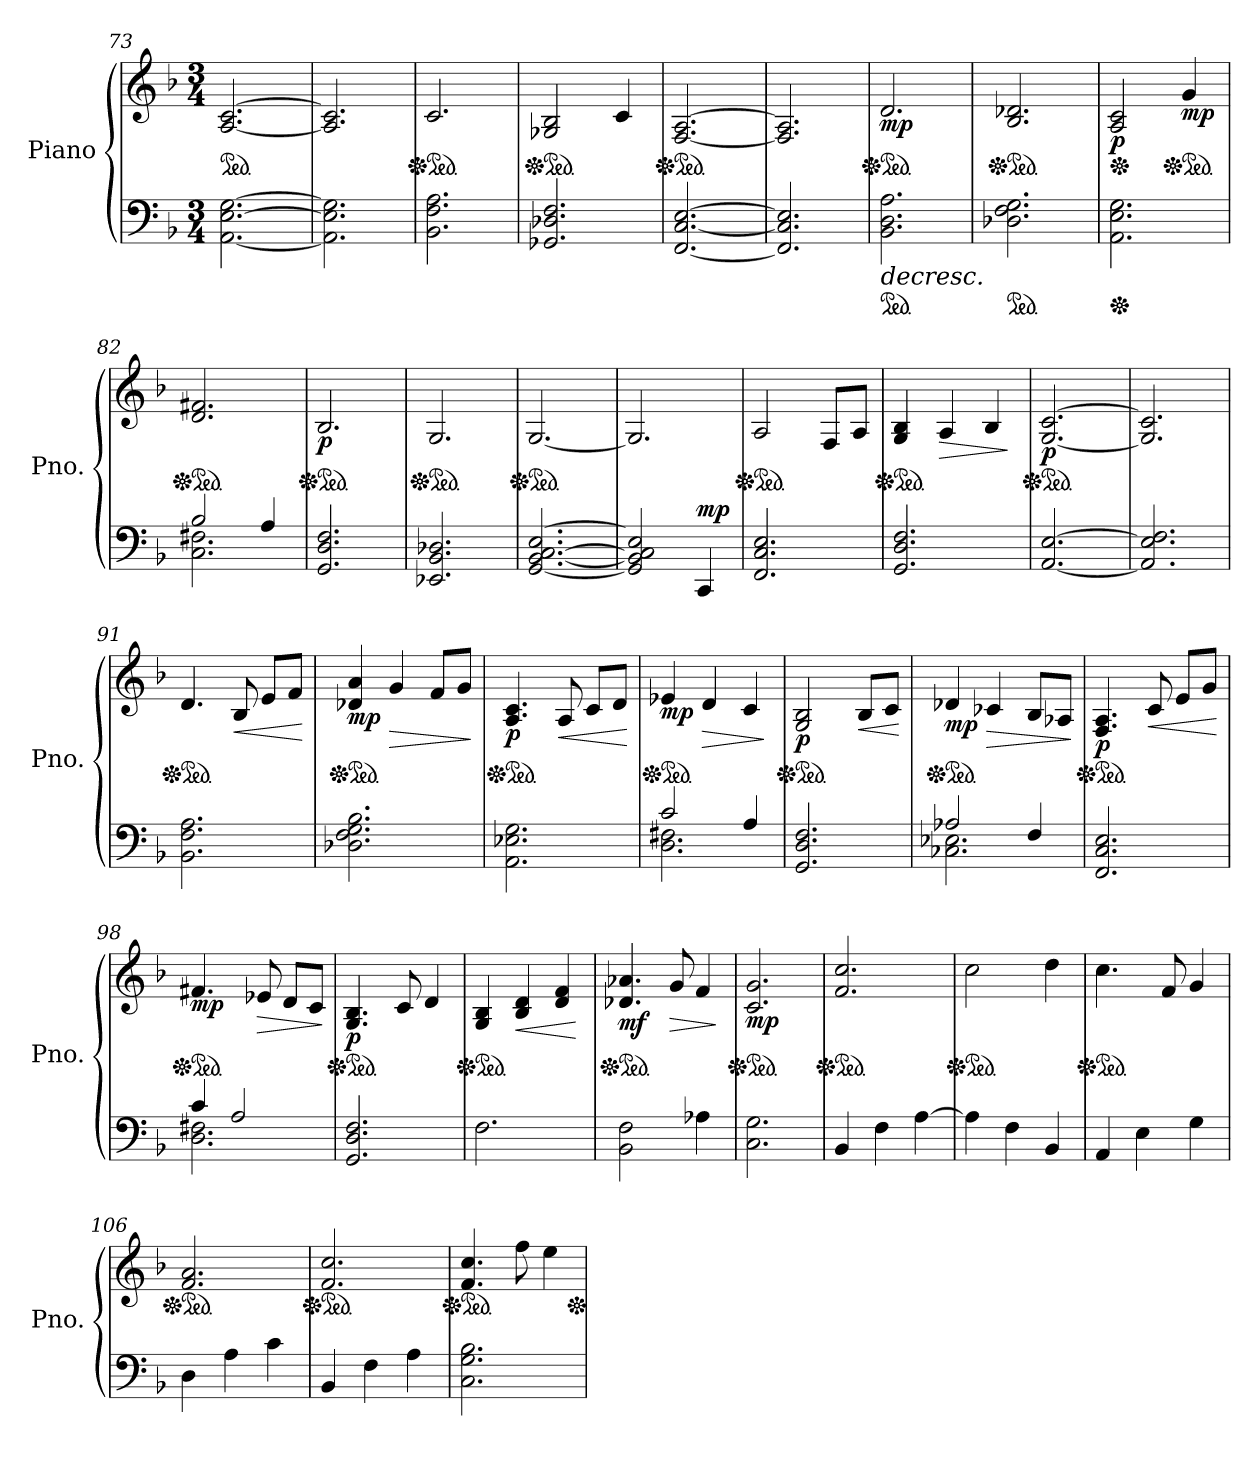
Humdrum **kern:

**kern	**kern	**dynam
*part1	*part1	*part1
*staff2	*staff1	*staff1/2
*I"Piano	*	*
*I'Pno.	*	*
!!LO:LB:g=z
*clefF4	*clefG2	*
*k[b-]	*k[b-]	*
*M3/4	*M3/4	*
*	*ped	*
=73	=73	=73
[2.AA\ [2.E\ [2.G\	[2.A/ [2.c/	.
=74	=74	=74
2.AA\] 2.E\] 2.G\]	2.A/] 2.c/]	.
=75	=75	=75
*	*Xped	*
*	*ped	*
2.BB-\ 2.F\ 2.A\	2.c/	.
=76	=76	=76
*	*Xped	*
*	*ped	*
2.GG-X/ 2.D-X/ 2.F/	2G-X/ 2B-/	.
.	4c/	.
=77	=77	=77
*	*Xped	*
*	*ped	*
[2.FF/ [2.C/ [2.E/	[2.F/ [2.A/	.
=78	=78	=78
2.FF/] 2.C/] 2.E/]	2.F/] 2.A/]	.
=79	=79	=79
*ped	*	*
!	!	!LO:HP:b=2
*	*Xped	*
*	*ped	*
!	!	!LO:DY:n=1:b
2.BB-\ 2.D\ 2.A\	2.d/	> mp
=80	=80	=80
*ped	*	*
*	*Xped	*
*	*ped	*
2.D-X\ 2.F\ 2.G\	2.B-/ 2.d-X/	.
=81	=81	=81
*Xped	*	*
*	*Xped	*
!	!	!LO:DY:b
2.AA\ 2.E\ 2.G\	2A/ 2c/	p
*	*Xped	*
*	*ped	*
!	!	!LO:DY:n=1:b
.	4g/	] mp
=82	=82	=82
*^	*	*
*	*	*Xped	*
*	*	*ped	*
2B-/	2.C\ 2.F#X\	2.d/ 2.f#X/	.
4A/	.	.	.
*v	*v	*	*
=83	=83	=83
*	*Xped	*
*	*ped	*
!	!	!LO:DY:b
2.GG/ 2.D/ 2.F/	2.B-/	p
=84	=84	=84
*	*Xped	*
*	*ped	*
2.EE-X/ 2.BB-/ 2.D-X/	2.G/	.
=85	=85	=85
*	*Xped	*
*	*ped	*
[2.GG/ [2.BB-/ [2.C/ [2.E/	[2.G/	.
=86	=86	=86
2GG/] 2BB-/] 2C/] 2E/]	2.G/]	.
!	!	!LO:DY:a=2
4CC/	.	mp
=87	=87	=87
*	*Xped	*
*	*ped	*
2.FF/ 2.C/ 2.E/	2A/	.
.	8F/L	.
.	8A/J	.
!!LO:LB:g=z
=88	=88	=88
*	*Xped	*
*	*ped	*
2.GG/ 2.D/ 2.F/	4G/ 4B-/	.
!	!	!LO:HP:b
.	4A/	>
.	4B-/	.
.	.	]
=89	=89	=89
*	*Xped	*
*	*ped	*
!	!	!LO:DY:b
[2.AA/ [2.E/	[2.G/ [2.c/	p
=90	=90	=90
2.AA/] 2.E/] 2.F/	2.G/] 2.c/]	.
=91	=91	=91
*	*Xped	*
*	*ped	*
2.BB-\ 2.F\ 2.A\	4.d/	.
!	!	!LO:HP:b
.	8B-/	<
.	8e/L	.
.	8f/J	.
.	.	[
=92	=92	=92
*	*Xped	*
*	*ped	*
!	!	!LO:DY:b
2.D-X\ 2.F\ 2.G\ 2.B-\	4d-X/ 4a/	mp
!	!	!LO:HP:b
.	4g/	>
.	8f/L	.
.	8g/J	.
.	.	]
=93	=93	=93
*	*Xped	*
*	*ped	*
!	!	!LO:DY:b
2.AA\ 2.E-X\ 2.G\	4.A/ 4.c/	p
!	!	!LO:HP:b
.	8A/	<
.	8c/L	.
.	8d/J	.
.	.	[
=94	=94	=94
*^	*	*
*	*	*Xped	*
*	*	*ped	*
!	!	!	!LO:DY:b
2c/	2.D\ 2.F#X\	4e-X/	mp
!	!	!	!LO:HP:b
.	.	4d/	>
4A/	.	4c/	.
*v	*v	*	*
.	.	]
=95	=95	=95
*	*Xped	*
*	*ped	*
!	!	!LO:DY:b
2.GG/ 2.D/ 2.F/	2G/ 2B-/	p
!	!	!LO:HP:b
.	8B-/L	<
.	8c/J	.
.	.	[
=96	=96	=96
*^	*	*
*	*	*Xped	*
*	*	*ped	*
!	!	!	!LO:DY:b
2A-X/	2.C-X\ 2.E-X\	4d-X/	mp
!	!	!	!LO:HP:b
.	.	4c-X/	>
4F/	.	8B-/L	.
.	.	8A-X/J	.
*v	*v	*	*
.	.	]
!!LO:LB:g=z
=97	=97	=97
*	*Xped	*
*	*ped	*
!	!	!LO:DY:b
2.FF/ 2.C/ 2.E/	4.F/ 4.A/	p
!	!	!LO:HP:b
.	8c/	<
.	8e/L	.
.	8g/J	.
.	.	[
=98	=98	=98
*^	*	*
*	*	*Xped	*
*	*	*ped	*
!	!	!	!LO:DY:b
4c/	2.D\ 2.F#X\	4.f#X/	mp
2A/	.	.	.
!	!	!	!LO:HP:b
.	.	8e-X/	>
.	.	8d/L	.
.	.	8c/J	.
*v	*v	*	*
.	.	]
=99	=99	=99
*	*Xped	*
*	*ped	*
!	!	!LO:DY:b
2.GG/ 2.D/ 2.F/	4.G/ 4.B-/	p
.	8c/	.
.	4d/	.
=100	=100	=100
*	*Xped	*
*	*ped	*
2.F\	4G/ 4B-/	.
!	!	!LO:HP:b
.	4B-/ 4d/	<
.	4d/ 4f/	.
.	.	[
=101	=101	=101
*	*Xped	*
*	*ped	*
!	!	!LO:DY:b
2BB-\ 2F\	4.d-X/ 4.a-X/	mf
!	!	!LO:HP:b
.	8g/	>
4A-X\	4f/	.
.	.	]
=102	=102	=102
*	*Xped	*
*	*ped	*
!	!	!LO:DY:b
2.C\ 2.G\	2.c/ 2.g/	mp
=103	=103	=103
*	*Xped	*
*	*ped	*
4BB-/	2.f/ 2.cc/	.
4F\	.	.
[4A\	.	.
=104	=104	=104
*	*Xped	*
*	*ped	*
4A\]	2cc\	.
4F\	.	.
4BB-/	4dd\	.
=105	=105	=105
*	*Xped	*
*	*ped	*
4AA/	4.cc\	.
4E\	.	.
.	8f/	.
4G\	4g/	.
=106	=106	=106
*	*Xped	*
*	*ped	*
4D\	2.f/ 2.a/	.
4A\	.	.
4c\	.	.
!!LO:PB:g=z
=107	=107	=107
*	*Xped	*
*	*ped	*
4BB-/	2.f/ 2.cc/	.
4F\	.	.
4A\	.	.
=108	=108	=108
*	*Xped	*
*	*ped	*
2.C\ 2.G\ 2.B-\	4.f/ 4.cc/	.
.	8ff\	.
.	4ee\	.
*	*Xped	*
=	=	=
*-	*-	*-
